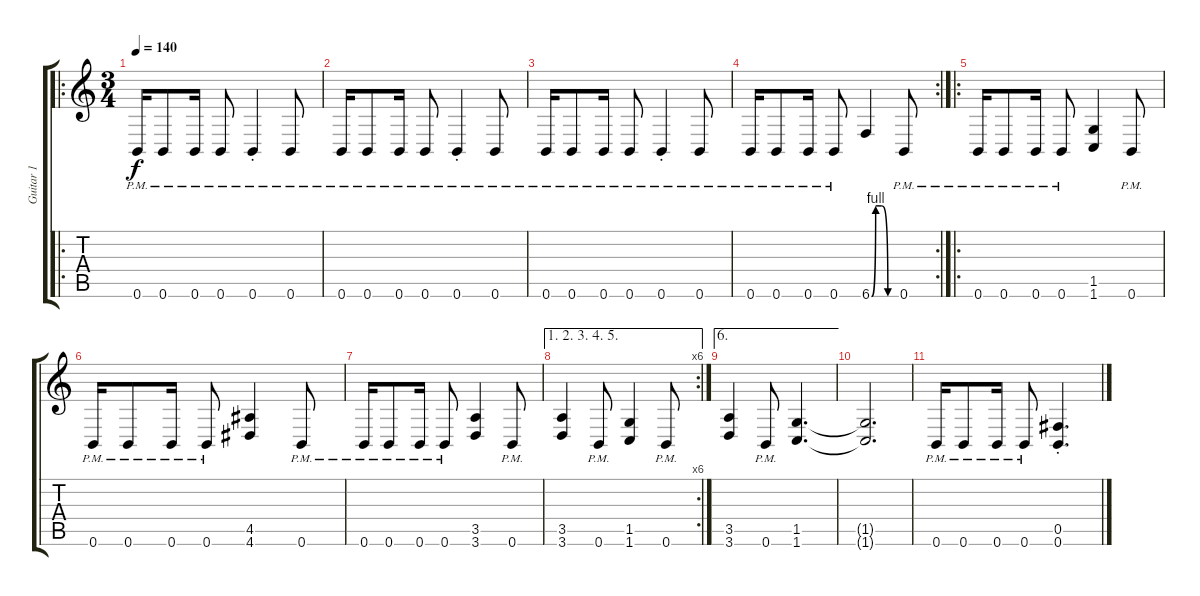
\track ("Guitar 1" "Guitar 1") {instrument distortionguitar}
\staff {score tabs}
\tuning (Db4 Ab3 E3 B2 Gb2 B1) {hide}
\ro
\ts (3 4)
\tempo 140
\clef g2
\ks c
0.6{pm}.16{dy f} 0.6{pm}.8 0.6{pm}.16 0.6{pm}.8 0.6{pm st}.4 0.6{pm}.8 |
0.6{pm}.16 0.6{pm}.8 0.6{pm}.16 0.6{pm}.8 0.6{pm st}.4 0.6{pm}.8 |
0.6{pm}.16 0.6{pm}.8 0.6{pm}.16 0.6{pm}.8 0.6{pm st}.4 0.6{pm}.8 |
\rc 2
0.6{pm}.16 0.6{pm}.8 0.6{pm}.16 0.6{pm}.8 6.6{be (custom 0 0 10 4 25 4 40 0 60 0)}.4 0.6{pm}.8 |
\ro
0.6{pm}.16 0.6{pm}.8 0.6{pm}.16 0.6{pm}.8 (1.5 1.6).4 0.6{pm}.8 |
0.6{pm}.16 0.6{pm}.8 0.6{pm}.16 0.6{pm}.8 (4.5 4.6).4 0.6{pm}.8 |
0.6{pm}.16 0.6{pm}.8 0.6{pm}.16 0.6{pm}.8 (3.5 3.6).4 0.6{pm}.8 |
\ae (1 2 3 4 5)
\rc 6
(3.5 3.6).4 0.6{pm}.8 (1.5 1.6).4 0.6{pm}.8 |
\ae 6
(3.5 3.6).4 0.6{pm}.8 (1.5 1.6).4{d} |
(1.5{t} 1.6{t}).2{d} |
0.6{pm}.16 0.6{pm}.8 0.6{pm}.16 0.6{pm}.8 (0.5{st} 0.6{st}).4{d}
